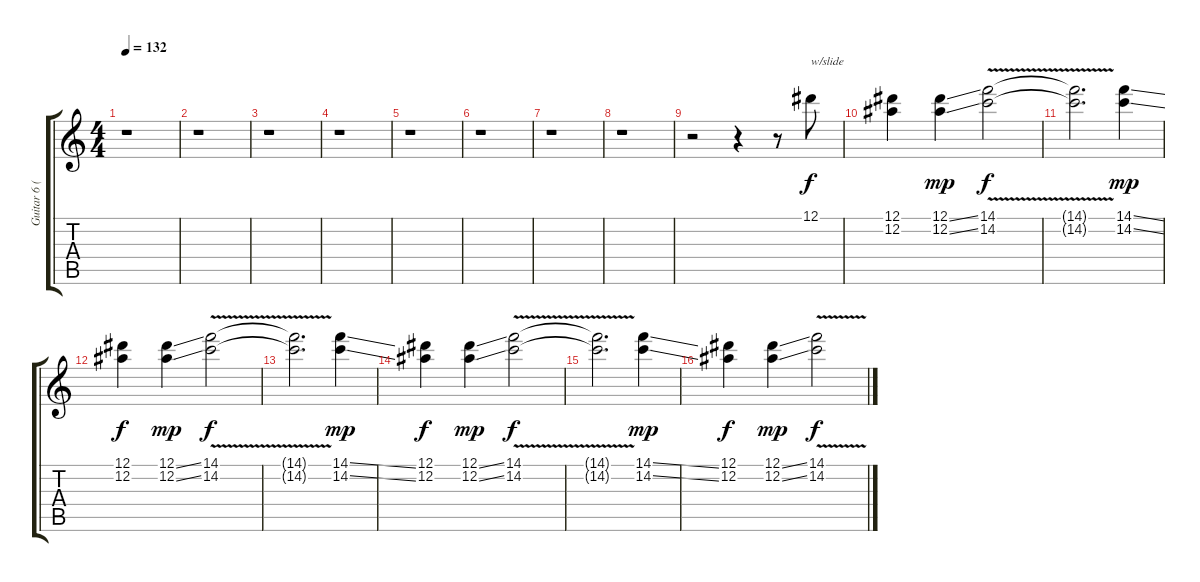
\track ("Guitar 6 (solo)" "Guitar 6 (") {instrument distortionguitar}
\staff {score tabs}
\tuning (Eb4 Bb3 Gb3 Db3 Ab2 Eb2) {hide}
\ts (4 4)
\tempo 132
\clef g2
\ks c
r.1{dy f} |
r.1 |
r.1 |
r.1 |
r.1 |
r.1 |
r.1 |
r.1 |
r.2 r.4 r.8 12.1.8{txt "w/slide"} |
(12.1 12.2).4 (12.1{ss} 12.2{ss}).4{dy mp} (14.1{v} 14.2{v}).2{dy f} |
(14.1{t} 14.2{t}).2{d} (14.1{ss} 14.2{ss}).4{dy mp} |
(12.1 12.2).4{dy f} (12.1{ss} 12.2{ss}).4{dy mp} (14.1{v} 14.2{v}).2{dy f} |
(14.1{t} 14.2{t}).2{d} (14.1{ss} 14.2{ss}).4{dy mp} |
(12.1 12.2).4{dy f} (12.1{ss} 12.2{ss}).4{dy mp} (14.1{v} 14.2{v}).2{dy f} |
(14.1{t} 14.2{t}).2{d} (14.1{ss} 14.2{ss}).4{dy mp} |
(12.1 12.2).4{dy f} (12.1{ss} 12.2{ss}).4{dy mp} (14.1{v} 14.2{v}).2{dy f}
